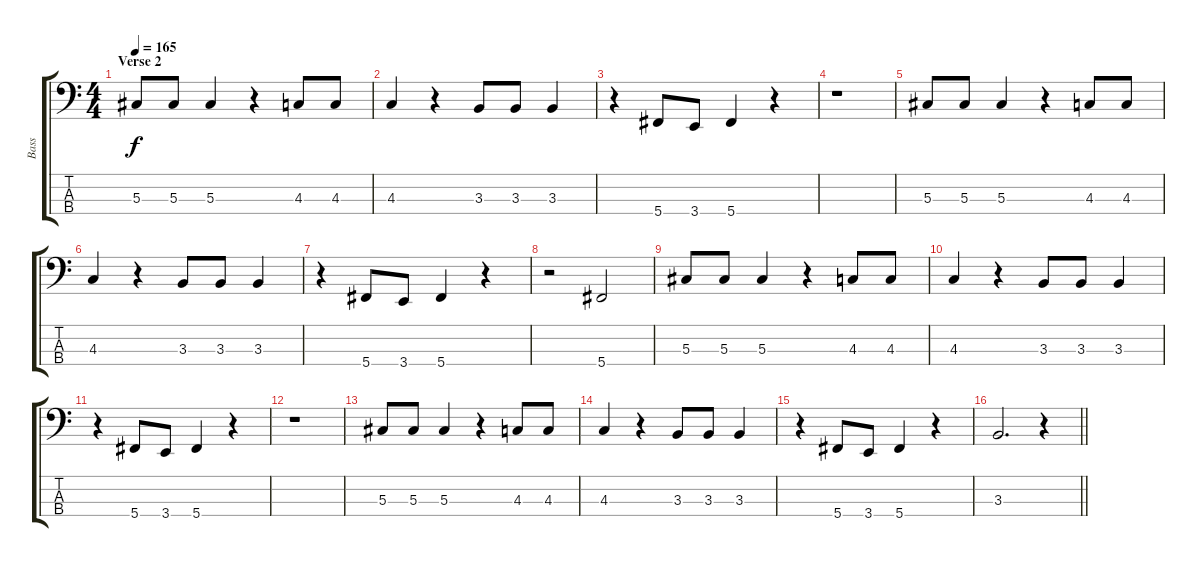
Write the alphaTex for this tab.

\track ("Bass" "Bass") {instrument electricbassfinger}
\staff {score tabs}
\tuning (Gb2 Db2 Ab1 Db1) {hide}
\ts (4 4)
\section ("" "Verse 2")
\tempo 165
\clef f4
\ks c
5.3.8{dy f} 5.3.8 5.3.4 r.4 4.3.8 4.3.8 |
4.3.4 r.4 3.3.8 3.3.8 3.3.4 |
r.4 5.4.8 3.4.8 5.4.4 r.4 |
r.1 |
5.3.8 5.3.8 5.3.4 r.4 4.3.8 4.3.8 |
4.3.4 r.4 3.3.8 3.3.8 3.3.4 |
r.4 5.4.8 3.4.8 5.4.4 r.4 |
r.2 5.4.2 |
5.3.8 5.3.8 5.3.4 r.4 4.3.8 4.3.8 |
4.3.4 r.4 3.3.8 3.3.8 3.3.4 |
r.4 5.4.8 3.4.8 5.4.4 r.4 |
r.1 |
5.3.8 5.3.8 5.3.4 r.4 4.3.8 4.3.8 |
4.3.4 r.4 3.3.8 3.3.8 3.3.4 |
r.4 5.4.8 3.4.8 5.4.4 r.4 |
\barLineRight lightlight
3.3.2{d} r.4
